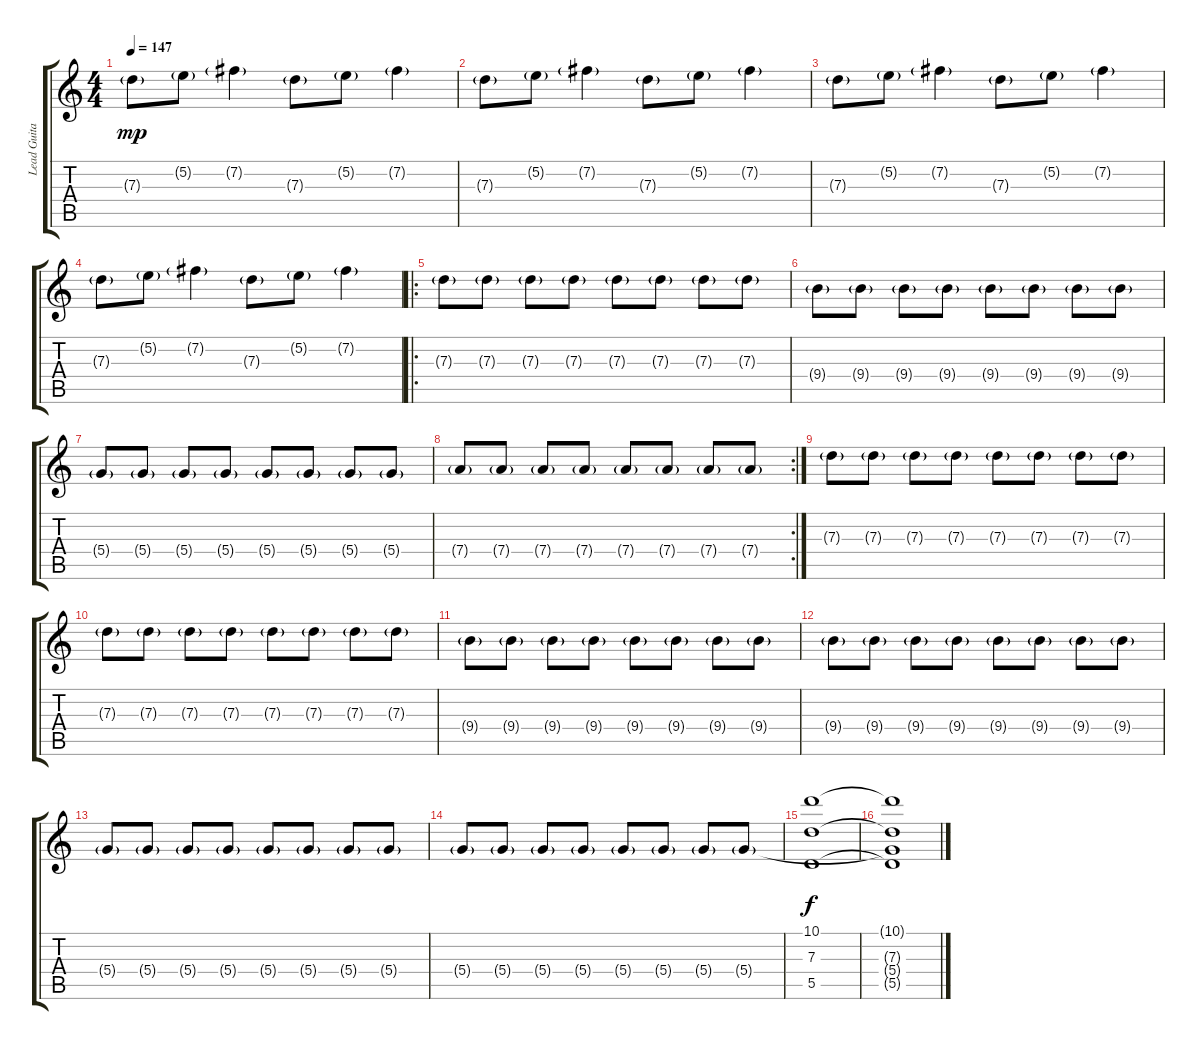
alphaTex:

\track ("Lead Guitar" "Lead Guita") {instrument distortionguitar}
\staff {score tabs}
\tuning (E4 B3 G3 D3 A2 E2) {hide}
\ts (4 4)
\tempo 147
\clef g2
\ks c
7.3{g}.8{dy mp} 5.2{g}.8 7.2{g}.4 7.3{g}.8 5.2{g}.8 7.2{g}.4 |
7.3{g}.8 5.2{g}.8 7.2{g}.4 7.3{g}.8 5.2{g}.8 7.2{g}.4 |
7.3{g}.8 5.2{g}.8 7.2{g}.4 7.3{g}.8 5.2{g}.8 7.2{g}.4 |
7.3{g}.8 5.2{g}.8 7.2{g}.4 7.3{g}.8 5.2{g}.8 7.2{g}.4 |
\ro
7.3{g}.8 7.3{g}.8 7.3{g}.8 7.3{g}.8 7.3{g}.8 7.3{g}.8 7.3{g}.8 7.3{g}.8 |
9.4{g}.8 9.4{g}.8 9.4{g}.8 9.4{g}.8 9.4{g}.8 9.4{g}.8 9.4{g}.8 9.4{g}.8 |
5.4{g}.8 5.4{g}.8 5.4{g}.8 5.4{g}.8 5.4{g}.8 5.4{g}.8 5.4{g}.8 5.4{g}.8 |
\rc 2
7.4{g}.8 7.4{g}.8 7.4{g}.8 7.4{g}.8 7.4{g}.8 7.4{g}.8 7.4{g}.8 7.4{g}.8 |
7.3{g}.8 7.3{g}.8 7.3{g}.8 7.3{g}.8 7.3{g}.8 7.3{g}.8 7.3{g}.8 7.3{g}.8 |
7.3{g}.8 7.3{g}.8 7.3{g}.8 7.3{g}.8 7.3{g}.8 7.3{g}.8 7.3{g}.8 7.3{g}.8 |
9.4{g}.8 9.4{g}.8 9.4{g}.8 9.4{g}.8 9.4{g}.8 9.4{g}.8 9.4{g}.8 9.4{g}.8 |
9.4{g}.8 9.4{g}.8 9.4{g}.8 9.4{g}.8 9.4{g}.8 9.4{g}.8 9.4{g}.8 9.4{g}.8 |
5.4{g}.8 5.4{g}.8 5.4{g}.8 5.4{g}.8 5.4{g}.8 5.4{g}.8 5.4{g}.8 5.4{g}.8 |
5.4{g}.8 5.4{g}.8 5.4{g}.8 5.4{g}.8 5.4{g}.8 5.4{g}.8 5.4{g}.8 5.4{g}.8 |
(10.1 7.3 5.5).1{dy f volume 0} |
(10.1{t} 7.3{t} 5.4{t} 5.5{t}).1
